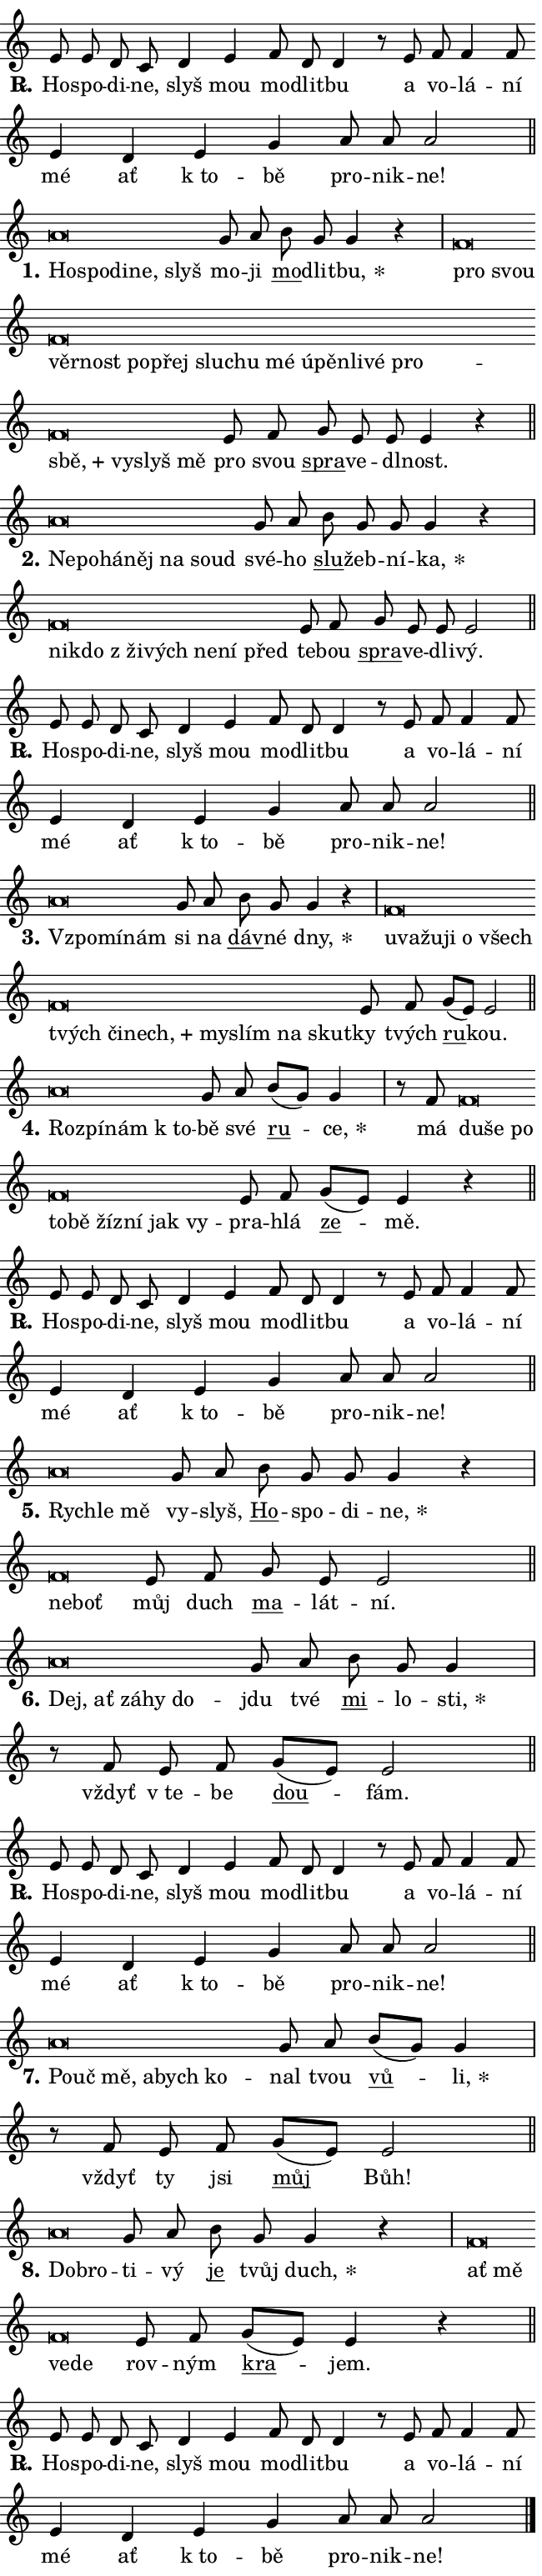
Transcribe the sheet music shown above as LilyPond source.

\version "2.24.0"
\header { tagline = "" }
\paper {
  indent = 0\cm
  top-margin = 0\cm
  right-margin = 0.13\cm % to fit lyric hyphens
  bottom-margin = 0\cm
  left-margin = 0\cm
  paper-width = 11\cm
  page-breaking = #ly:one-page-breaking
  system-system-spacing.basic-distance = #11
  score-system-spacing.basic-distance = #11
  ragged-last = ##f
}


%% Author: Thomas Morley
%% https://lists.gnu.org/archive/html/lilypond-user/2020-05/msg00002.html
#(define (line-position grob)
"Returns position of @var[grob} in current system:
   @code{'start}, if at first time-step
   @code{'end}, if at last time-step
   @code{'middle} otherwise
"
  (let* ((col (ly:item-get-column grob))
         (ln (ly:grob-object col 'left-neighbor))
         (rn (ly:grob-object col 'right-neighbor))
         (col-to-check-left (if (ly:grob? ln) ln col))
         (col-to-check-right (if (ly:grob? rn) rn col))
         (break-dir-left
           (and
             (ly:grob-property col-to-check-left 'non-musical #f)
             (ly:item-break-dir col-to-check-left)))
         (break-dir-right
           (and
             (ly:grob-property col-to-check-right 'non-musical #f)
             (ly:item-break-dir col-to-check-right))))
        (cond ((eqv? 1 break-dir-left) 'start)
              ((eqv? -1 break-dir-right) 'end)
              (else 'middle))))

#(define (tranparent-at-line-position vctor)
  (lambda (grob)
  "Relying on @code{line-position} select the relevant enry from @var{vctor}.
Used to determine transparency,"
    (case (line-position grob)
      ((end) (not (vector-ref vctor 0)))
      ((middle) (not (vector-ref vctor 1)))
      ((start) (not (vector-ref vctor 2))))))

noteHeadBreakVisibility =
#(define-music-function (break-visibility)(vector?)
"Makes @code{NoteHead}s transparent relying on @var{break-visibility}"
#{
  \override NoteHead.transparent =
    #(tranparent-at-line-position break-visibility)
#})

#(define delete-ledgers-for-transparent-note-heads
  (lambda (grob)
    "Reads whether a @code{NoteHead} is transparent.
If so this @code{NoteHead} is removed from @code{'note-heads} from
@var{grob}, which is supposed to be @code{LedgerLineSpanner}.
As a result ledgers are not printed for this @code{NoteHead}"
    (let* ((nhds-array (ly:grob-object grob 'note-heads))
           (nhds-list
             (if (ly:grob-array? nhds-array)
                 (ly:grob-array->list nhds-array)
                 '()))
           ;; Relies on the transparent-property being done before
           ;; Staff.LedgerLineSpanner.after-line-breaking is executed.
           ;; This is fragile ...
           (to-keep
             (remove
               (lambda (nhd)
                 (ly:grob-property nhd 'transparent #f))
               nhds-list)))
      ;; TODO find a better method to iterate over grob-arrays, similiar
      ;; to filter/remove etc for lists
      ;; For now rebuilt from scratch
      (set! (ly:grob-object grob 'note-heads)  '())
      (for-each
        (lambda (nhd)
          (ly:pointer-group-interface::add-grob grob 'note-heads nhd))
        to-keep))))

squashNotes = {
  \override NoteHead.X-extent = #'(-0.2 . 0.2)
  \override NoteHead.Y-extent = #'(-0.75 . 0)
  \override NoteHead.stencil =
    #(lambda (grob)
       (let ((pos (ly:grob-property grob 'staff-position)))
         (begin
           (if (< pos -7) (display "ERROR: Lower brevis then expected\n") (display ""))
           (if (<= pos -6) ly:text-interface::print ly:note-head::print))))
}
unSquashNotes = {
  \revert NoteHead.X-extent
  \revert NoteHead.Y-extent
  \revert NoteHead.stencil
}

hideNotes = \noteHeadBreakVisibility #begin-of-line-visible
unHideNotes = \noteHeadBreakVisibility #all-visible

% work-around for resetting accidentals
% https://lilypond.org/doc/v2.23/Documentation/notation/displaying-rhythms#unmetered-music
cadenzaMeasure = {
  \cadenzaOff
  \partial 1024 s1024
  \cadenzaOn
}

#(define-markup-command (accent layout props text) (markup?)
  "Underline accented syllable"
  (interpret-markup layout props
    #{\markup \override #'(offset . 4.3) \underline { #text }#}))

responsum = \markup \concat {
  "R" \hspace #-1.05 \path #0.1 #'((moveto 0 0.07) (lineto 0.9 0.8)) \hspace #0.05 "."
}

spaceSize = #0.6828661417322834 % exact space size for TeX Gyre Schola

\layout {
  \context {
    \Staff
    \remove "Time_signature_engraver"
    \override LedgerLineSpanner.after-line-breaking = #delete-ledgers-for-transparent-note-heads
  }
  \context {
    \Lyrics {
      \override LyricSpace.minimum-distance = \spaceSize
      \override LyricText.font-name = #"TeX Gyre Schola"
      \override LyricText.font-size = 1
      \override StanzaNumber.font-name = #"TeX Gyre Schola Bold"
      \override StanzaNumber.font-size = 1
    }
  }
  \context {
    \Score 
    \override NoteHead.text =
      #(lambda (grob) 
        (let ((pos (ly:grob-property grob 'staff-position)))
          #{\markup {
            \combine
              \halign #-0.55 \raise #(if (= pos -6) 0 0.5) \override #'(thickness . 2) \draw-line #'(3.2 . 0)
              \musicglyph "noteheads.sM1"
          }#}))
  }
}

% magnetic-lyrics.ily
%
%   written by
%     Jean Abou Samra <jean@abou-samra.fr>
%     Werner Lemberg <wl@gnu.org>
%
%   adapted by
%     Jiri Hon <jiri.hon@gmail.com>
%
% Version 2022-Apr-15

% https://www.mail-archive.com/lilypond-user@gnu.org/msg149350.html

#(define (Left_hyphen_pointer_engraver context)
   "Collect syllable-hyphen-syllable occurrences in lyrics and store
them in properties.  This engraver only looks to the left.  For
example, if the lyrics input is @code{foo -- bar}, it does the
following.

@itemize @bullet
@item
Set the @code{text} property of the @code{LyricHyphen} grob between
@q{foo} and @q{bar} to @code{foo}.

@item
Set the @code{left-hyphen} property of the @code{LyricText} grob with
text @q{foo} to the @code{LyricHyphen} grob between @q{foo} and
@q{bar}.
@end itemize

Use this auxiliary engraver in combination with the
@code{lyric-@/text::@/apply-@/magnetic-@/offset!} hook."
   (let ((hyphen #f)
         (text #f))
     (make-engraver
      (acknowledgers
       ((lyric-syllable-interface engraver grob source-engraver)
        (set! text grob)))
      (end-acknowledgers
       ((lyric-hyphen-interface engraver grob source-engraver)
        ;(when (not (grob::has-interface grob 'lyric-space-interface))
          (set! hyphen grob)));)
      ((stop-translation-timestep engraver)
       (when (and text hyphen)
         (ly:grob-set-object! text 'left-hyphen hyphen))
       (set! text #f)
       (set! hyphen #f)))))

#(define (lyric-text::apply-magnetic-offset! grob)
   "If the space between two syllables is less than the value in
property @code{LyricText@/.details@/.squash-threshold}, move the right
syllable to the left so that it gets concatenated with the left
syllable.

Use this function as a hook for
@code{LyricText@/.after-@/line-@/breaking} if the
@code{Left_@/hyphen_@/pointer_@/engraver} is active."
   (let ((hyphen (ly:grob-object grob 'left-hyphen #f)))
     (when hyphen
       (let ((left-text (ly:spanner-bound hyphen LEFT)))
         (when (grob::has-interface left-text 'lyric-syllable-interface)
           (let* ((common (ly:grob-common-refpoint grob left-text X))
                  (this-x-ext (ly:grob-extent grob common X))
                  (left-x-ext
                   (begin
                     ;; Trigger magnetism for left-text.
                     (ly:grob-property left-text 'after-line-breaking)
                     (ly:grob-extent left-text common X)))
                  ;; `delta` is the gap width between two syllables.
                  (delta (- (interval-start this-x-ext)
                            (interval-end left-x-ext)))
                  (details (ly:grob-property grob 'details))
                  (threshold (assoc-get 'squash-threshold details 0.2)))
             (when (< delta threshold)
               (let* (;; We have to manipulate the input text so that
                      ;; ligatures crossing syllable boundaries are not
                      ;; disabled.  For languages based on the Latin
                      ;; script this is essentially a beautification.
                      ;; However, for non-Western scripts it can be a
                      ;; necessity.
                      (lt (ly:grob-property left-text 'text))
                      (rt (ly:grob-property grob 'text))
                      (is-space (grob::has-interface hyphen 'lyric-space-interface))
                      (space (if is-space " " ""))
                      (extra-delta (if is-space spaceSize 0))
                      ;; Append new syllable.
                      (ltrt-space (if (and (string? lt) (string? rt))
                                (string-append lt space rt)
                                (make-concat-markup (list lt space rt))))
                      ;; Right-align `ltrt` to the right side.
                      (ltrt-space-markup (grob-interpret-markup
                               grob
                               (make-translate-markup
                                (cons (interval-length this-x-ext) 0)
                                (make-right-align-markup ltrt-space)))))
                 (begin
                   ;; Don't print `left-text`.
                   (ly:grob-set-property! left-text 'stencil #f)
                   ;; Set text and stencil (which holds all collected
                   ;; syllables so far) and shift it to the left.
                   (ly:grob-set-property! grob 'text ltrt-space)
                   (ly:grob-set-property! grob 'stencil ltrt-space-markup)
                   (ly:grob-translate-axis! grob (- (- delta extra-delta)) X))))))))))


#(define (lyric-hyphen::displace-bounds-first grob)
   ;; Make very sure this callback isn't triggered too early.
   (let ((left (ly:spanner-bound grob LEFT))
         (right (ly:spanner-bound grob RIGHT)))
     (ly:grob-property left 'after-line-breaking)
     (ly:grob-property right 'after-line-breaking)
     (ly:lyric-hyphen::print grob)))

squashThreshold = #0.4

\layout {
  \context {
    \Lyrics
    \consists #Left_hyphen_pointer_engraver
    \override LyricText.after-line-breaking =
      #lyric-text::apply-magnetic-offset!
    \override LyricHyphen.stencil = #lyric-hyphen::displace-bounds-first
    \override LyricText.details.squash-threshold = \squashThreshold
    \override LyricHyphen.minimum-distance = 0
    \override LyricHyphen.minimum-length = \squashThreshold
  }
}

squashText = \override LyricText.details.squash-threshold = 9999
unSquashText = \override LyricText.details.squash-threshold = \squashThreshold

leftText = \override LyricText.self-alignment-X = #LEFT
unLeftText = \revert LyricText.self-alignment-X

starOffset = #(lambda (grob) 
                (let ((x_offset (ly:self-alignment-interface::aligned-on-x-parent grob)))
                  (if (= x_offset 0) 0 (+ x_offset 1.2))))

star = #(define-music-function (syllable)(string?)
"Append star separator at the end of a syllable"
#{
  \once \override LyricText.X-offset = #starOffset
  \lyricmode { \markup {
    #syllable
    \override #'((font-name . "TeX Gyre Schola Bold")) \hspace #0.2 \lower #0.65 \larger "*"
  } }
#})

starAccent = #(define-music-function (syllable)(string?)
"Append star separator at the end of a syllable and make accent"
#{
  \once \override LyricText.X-offset = #starOffset
  \lyricmode { \markup {
    \accent #syllable
    \override #'((font-name . "TeX Gyre Schola Bold")) \hspace #0.2 \lower #0.65 \larger "*"
  } }
#})

breath = #(define-music-function (syllable)(string?)
"Append breathing indicator at the end of a syllable"
#{
  \lyricmode { \markup { #syllable "+" } }
#})

optionalBreath = #(define-music-function (syllable)(string?)
"Append optional breathing indicator at the end of a syllable"
#{
  \lyricmode { \markup { #syllable "(+)" } }
#})


\score {
    <<
        \new Voice = "melody" { \cadenzaOn \key c \major \relative { e'8 e d c \bar "" d4 e \bar "" f8 d d4 \bar "" r8 e f f4 f8 \bar "" e4 d \bar "" e g \bar "" a8 a a2 \cadenzaMeasure \bar "||" \break } }
        \new Lyrics \lyricsto "melody" { \lyricmode { \set stanza = \responsum
Ho -- spo -- di -- ne, slyš mou mo -- dlit -- bu a vo -- lá -- ní mé ať "k to" -- bě pro -- nik -- ne! } }
    >>
    \layout {}
}

\score {
    <<
        \new Voice = "melody" { \cadenzaOn \key c \major \relative { \squashNotes a'\breve*1/16 \hideNotes \breve*1/16 \bar "" \breve*1/16 \bar "" \breve*1/16 \breve*1/16 \bar "" \unHideNotes \unSquashNotes g8 a \bar "" b g g4 r \cadenzaMeasure \bar "|" \squashNotes f\breve*1/16 \hideNotes \breve*1/16 \bar "" \breve*1/16 \bar "" \breve*1/16 \bar "" \breve*1/16 \bar "" \breve*1/16 \bar "" \breve*1/16 \bar "" \breve*1/16 \bar "" \breve*1/16 \bar "" \breve*1/16 \bar "" \breve*1/16 \bar "" \breve*1/16 \bar "" \breve*1/16 \bar "" \breve*1/16 \bar "" \breve*1/16 \bar "" \breve*1/16 \bar "" \breve*1/16 \breve*1/16 \bar "" \unHideNotes \unSquashNotes e8 f \bar "" g e e e4 r \cadenzaMeasure \bar "||" \break } }
        \new Lyrics \lyricsto "melody" { \lyricmode { \set stanza = "1."
\leftText Ho -- \squashText spo -- di -- ne, slyš \unLeftText \unSquashText mo -- ji \markup \accent mo -- dlit -- \star bu, \leftText pro \squashText svou věr -- nost po -- přej slu -- chu mé ú -- pěn -- li -- vé pro -- \breath "sbě," vy -- slyš mě \unLeftText \unSquashText pro svou \markup \accent spra -- ve -- dl -- nost. } }
    >>
    \layout {}
}

\score {
    <<
        \new Voice = "melody" { \cadenzaOn \key c \major \relative { \squashNotes a'\breve*1/16 \hideNotes \breve*1/16 \bar "" \breve*1/16 \bar "" \breve*1/16 \bar "" \breve*1/16 \breve*1/16 \bar "" \unHideNotes \unSquashNotes g8 a \bar "" b g g g4 r \cadenzaMeasure \bar "|" \squashNotes f\breve*1/16 \hideNotes \breve*1/16 \bar "" \breve*1/16 \bar "" \breve*1/16 \bar "" \breve*1/16 \bar "" \breve*1/16 \breve*1/16 \bar "" \unHideNotes \unSquashNotes e8 f \bar "" g e e e2 \cadenzaMeasure \bar "||" \break } }
        \new Lyrics \lyricsto "melody" { \lyricmode { \set stanza = "2."
\leftText Ne -- \squashText po -- há -- něj na soud \unLeftText \unSquashText své -- ho \markup \accent slu -- žeb -- ní -- \star ka, \leftText ni -- \squashText kdo "z ži" -- vých ne -- ní před \unLeftText \unSquashText te -- bou \markup \accent spra -- ve -- dli -- vý. } }
    >>
    \layout {}
}

\score {
    <<
        \new Voice = "melody" { \cadenzaOn \key c \major \relative { e'8 e d c \bar "" d4 e \bar "" f8 d d4 \bar "" r8 e f f4 f8 \bar "" e4 d \bar "" e g \bar "" a8 a a2 \cadenzaMeasure \bar "||" \break } }
        \new Lyrics \lyricsto "melody" { \lyricmode { \set stanza = \responsum
Ho -- spo -- di -- ne, slyš mou mo -- dlit -- bu a vo -- lá -- ní mé ať "k to" -- bě pro -- nik -- ne! } }
    >>
    \layout {}
}

\score {
    <<
        \new Voice = "melody" { \cadenzaOn \key c \major \relative { \squashNotes a'\breve*1/16 \hideNotes \breve*1/16 \breve*1/16 \bar "" \unHideNotes \unSquashNotes g8 a \bar "" b g g4 r \cadenzaMeasure \bar "|" \squashNotes f\breve*1/16 \hideNotes \breve*1/16 \bar "" \breve*1/16 \bar "" \breve*1/16 \bar "" \breve*1/16 \bar "" \breve*1/16 \bar "" \breve*1/16 \bar "" \breve*1/16 \bar "" \breve*1/16 \bar "" \breve*1/16 \bar "" \breve*1/16 \bar "" \breve*1/16 \breve*1/16 \bar "" \unHideNotes \unSquashNotes e8 f \bar "" g[( e)] e2 \cadenzaMeasure \bar "||" \break } }
        \new Lyrics \lyricsto "melody" { \lyricmode { \set stanza = "3."
\leftText Vzpo -- \squashText mí -- nám \unLeftText \unSquashText si na \markup \accent dáv -- né \star dny, \leftText u -- \squashText va -- žu -- ji o všech tvých či -- \breath "nech," my -- slím na skut -- \unLeftText \unSquashText ky tvých \markup \accent ru -- kou. } }
    >>
    \layout {}
}

\score {
    <<
        \new Voice = "melody" { \cadenzaOn \key c \major \relative { \squashNotes a'\breve*1/16 \hideNotes \breve*1/16 \bar "" \breve*1/16 \breve*1/16 \bar "" \unHideNotes \unSquashNotes g8 a \bar "" b[( g)] g4 \cadenzaMeasure \bar "|" r8 f8 \squashNotes f\breve*1/16 \hideNotes \breve*1/16 \bar "" \breve*1/16 \bar "" \breve*1/16 \bar "" \breve*1/16 \bar "" \breve*1/16 \bar "" \breve*1/16 \bar "" \breve*1/16 \breve*1/16 \bar "" \unHideNotes \unSquashNotes e8 f \bar "" g[( e)] e4 r \cadenzaMeasure \bar "||" \break } }
        \new Lyrics \lyricsto "melody" { \lyricmode { \set stanza = "4."
\leftText Roz -- \squashText pí -- nám "k to" -- \unLeftText \unSquashText bě své \markup \accent ru -- \star ce, má \leftText du -- \squashText še po to -- bě žíz -- ní jak vy -- \unLeftText \unSquashText pra -- hlá \markup \accent ze -- mě. } }
    >>
    \layout {}
}

\score {
    <<
        \new Voice = "melody" { \cadenzaOn \key c \major \relative { e'8 e d c \bar "" d4 e \bar "" f8 d d4 \bar "" r8 e f f4 f8 \bar "" e4 d \bar "" e g \bar "" a8 a a2 \cadenzaMeasure \bar "||" \break } }
        \new Lyrics \lyricsto "melody" { \lyricmode { \set stanza = \responsum
Ho -- spo -- di -- ne, slyš mou mo -- dlit -- bu a vo -- lá -- ní mé ať "k to" -- bě pro -- nik -- ne! } }
    >>
    \layout {}
}

\score {
    <<
        \new Voice = "melody" { \cadenzaOn \key c \major \relative { \squashNotes a'\breve*1/16 \hideNotes \breve*1/16 \breve*1/16 \bar "" \unHideNotes \unSquashNotes g8 a \bar "" b g g g4 r \cadenzaMeasure \bar "|" \squashNotes f\breve*1/16 \hideNotes \breve*1/16 \bar "" \unHideNotes \unSquashNotes e8 f \bar "" g e e2 \cadenzaMeasure \bar "||" \break } }
        \new Lyrics \lyricsto "melody" { \lyricmode { \set stanza = "5."
\leftText Rych -- \squashText le mě \unLeftText \unSquashText vy -- slyš, \markup \accent Ho -- spo -- di -- \star ne, \leftText ne -- \squashText boť \unLeftText \unSquashText můj duch \markup \accent ma -- lát -- ní. } }
    >>
    \layout {}
}

\score {
    <<
        \new Voice = "melody" { \cadenzaOn \key c \major \relative { \squashNotes a'\breve*1/16 \hideNotes \breve*1/16 \bar "" \breve*1/16 \bar "" \breve*1/16 \breve*1/16 \bar "" \unHideNotes \unSquashNotes g8 a \bar "" b g g4 \cadenzaMeasure \bar "|" r8 f8 e8 f \bar "" g[( e)] e2 \cadenzaMeasure \bar "||" \break } }
        \new Lyrics \lyricsto "melody" { \lyricmode { \set stanza = "6."
\leftText Dej, \squashText ať zá -- hy do -- \unLeftText \unSquashText jdu tvé \markup \accent mi -- lo -- \star sti, vždyť "v te" -- be \markup \accent dou -- fám. } }
    >>
    \layout {}
}

\score {
    <<
        \new Voice = "melody" { \cadenzaOn \key c \major \relative { e'8 e d c \bar "" d4 e \bar "" f8 d d4 \bar "" r8 e f f4 f8 \bar "" e4 d \bar "" e g \bar "" a8 a a2 \cadenzaMeasure \bar "||" \break } }
        \new Lyrics \lyricsto "melody" { \lyricmode { \set stanza = \responsum
Ho -- spo -- di -- ne, slyš mou mo -- dlit -- bu a vo -- lá -- ní mé ať "k to" -- bě pro -- nik -- ne! } }
    >>
    \layout {}
}

\score {
    <<
        \new Voice = "melody" { \cadenzaOn \key c \major \relative { \squashNotes a'\breve*1/16 \hideNotes \breve*1/16 \bar "" \breve*1/16 \bar "" \breve*1/16 \bar "" \breve*1/16 \breve*1/16 \bar "" \unHideNotes \unSquashNotes g8 a \bar "" b[( g)] g4 \cadenzaMeasure \bar "|" r8 f8 e8 f \bar "" g[( e)] e2 \cadenzaMeasure \bar "||" \break } }
        \new Lyrics \lyricsto "melody" { \lyricmode { \set stanza = "7."
\leftText Po -- \squashText uč mě, a -- bych ko -- \unLeftText \unSquashText nal tvou \markup \accent vů -- \star li, vždyť ty jsi \markup \accent můj Bůh! } }
    >>
    \layout {}
}

\score {
    <<
        \new Voice = "melody" { \cadenzaOn \key c \major \relative { \squashNotes a'\breve*1/16 \hideNotes \breve*1/16 \bar "" \unHideNotes \unSquashNotes g8 a \bar "" b g g4 r \cadenzaMeasure \bar "|" \squashNotes f\breve*1/16 \hideNotes \breve*1/16 \bar "" \breve*1/16 \breve*1/16 \bar "" \unHideNotes \unSquashNotes e8 f \bar "" g[( e)] e4 r \cadenzaMeasure \bar "||" \break } }
        \new Lyrics \lyricsto "melody" { \lyricmode { \set stanza = "8."
\leftText Dob -- \squashText ro -- \unLeftText \unSquashText ti -- vý \markup \accent je tvůj \star duch, \leftText ať \squashText mě ve -- de \unLeftText \unSquashText rov -- ným \markup \accent kra -- jem. } }
    >>
    \layout {}
}

\score {
    <<
        \new Voice = "melody" { \cadenzaOn \key c \major \relative { e'8 e d c \bar "" d4 e \bar "" f8 d d4 \bar "" r8 e f f4 f8 \bar "" e4 d \bar "" e g \bar "" a8 a a2 \cadenzaMeasure \bar "||" \break } \bar "|." }
        \new Lyrics \lyricsto "melody" { \lyricmode { \set stanza = \responsum
Ho -- spo -- di -- ne, slyš mou mo -- dlit -- bu a vo -- lá -- ní mé ať "k to" -- bě pro -- nik -- ne! } }
    >>
    \layout {}
}
